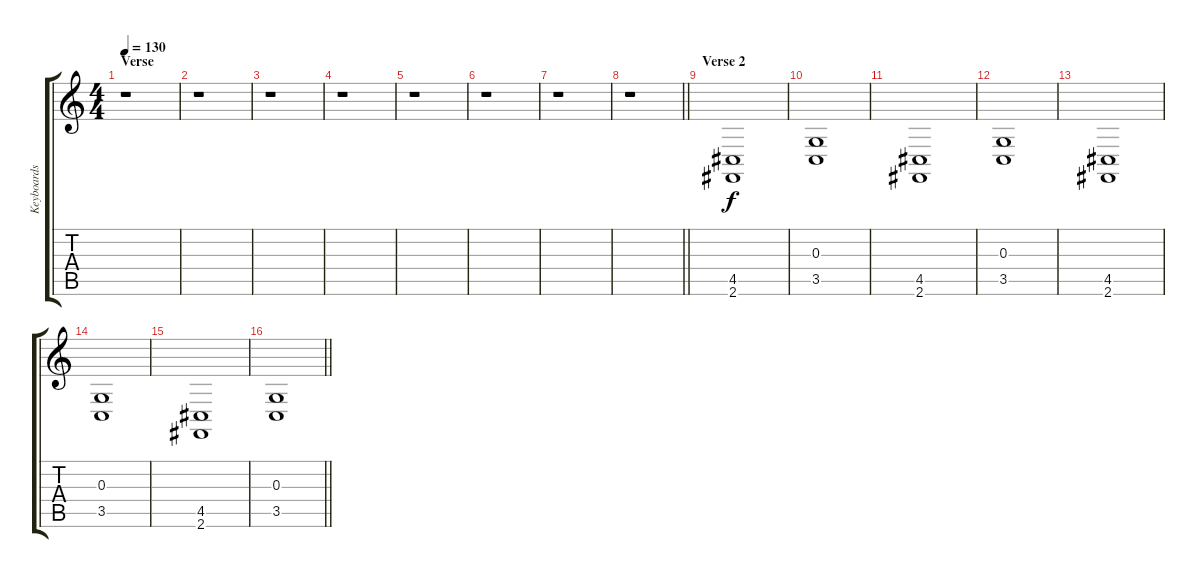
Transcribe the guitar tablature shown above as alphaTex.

\track ("Keyboards" "Keyboards") {instrument synthstrings1}
\staff {score tabs}
\tuning (E4 B3 G3 D3 A2 E2) {hide}
\ts (4 4)
\section ("" "Verse")
\tempo 130
\clef g2
\ks c
r.1{dy f} |
r.1 |
r.1 |
r.1 |
r.1 |
r.1 |
r.1 |
\barLineRight lightlight
r.1 |
\section ("" "Verse 2")
(4.5 2.6).1 |
(0.3 3.5).1 |
(4.5 2.6).1 |
(0.3 3.5).1 |
(4.5 2.6).1{volume 12} |
(0.3 3.5).1 |
(4.5 2.6).1 |
\barLineRight lightlight
(0.3 3.5).1
